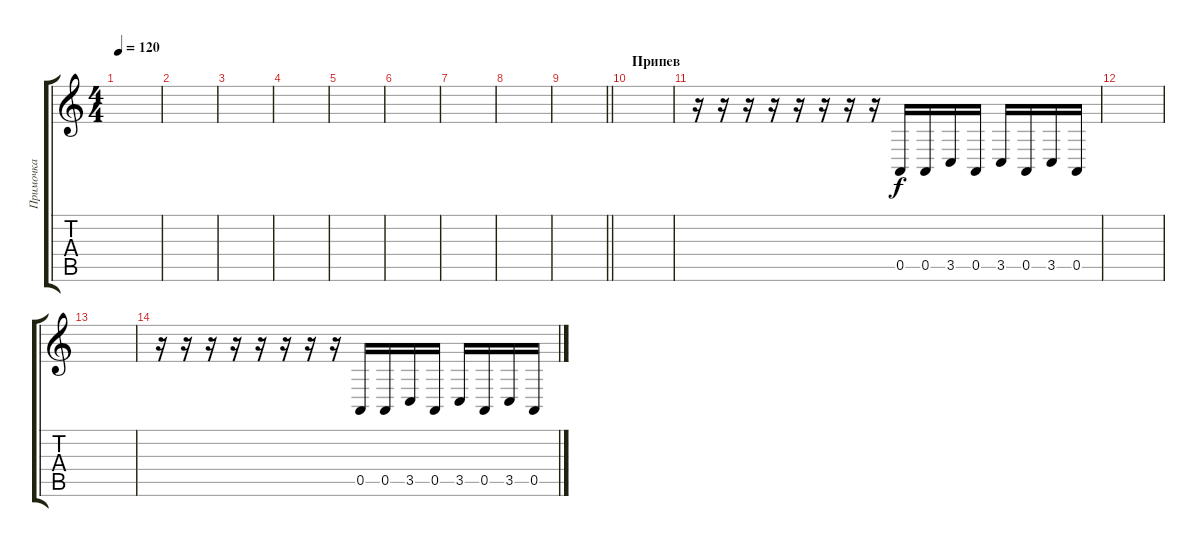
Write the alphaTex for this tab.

\track ("Примочка" "Примочка") {instrument pad3polysynth}
\staff {score tabs}
\tuning (E4 B3 G3 D3 A2 E2) {hide}
\ts (4 4)
\tempo 120
\clef g2
\ks c
|
|
|
|
|
|
|
|
\barLineRight lightlight
|
\section ("" "Припев")
|
r.16 r.16 r.16 r.16 r.16 r.16 r.16 r.16 0.5.16 0.5.16 3.5.16 0.5.16 3.5.16 0.5.16 3.5.16 0.5.16 |
|
|
r.16 r.16 r.16 r.16 r.16 r.16 r.16 r.16 0.5.16 0.5.16 3.5.16 0.5.16 3.5.16 0.5.16 3.5.16 0.5.16
